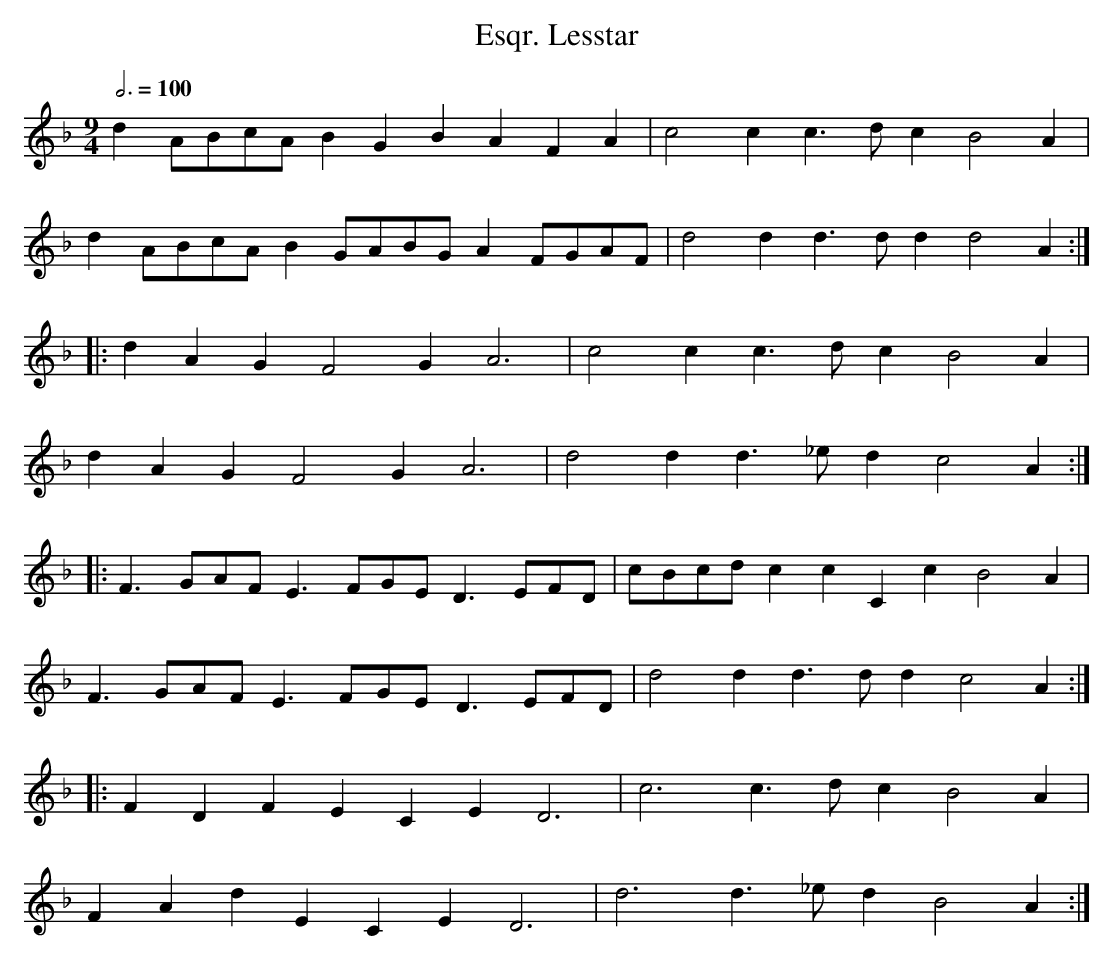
X:1
T:Esqr. Lesstar
M:9/4
L:1/4
Q:3/4=100
K:Dmin
dA/B/c/A/BGBAFA|c2cc>dcB2A|
dA/B/c/A/BG/A/B/G/AF/G/A/F/|d2dd>ddd2A:|
|:dAGF2GA3|c2cc>dcB2A|
dAGF2GA3|d2dd>_edc2A:|
L:1/8
|:F3GAFE3FGED3EFD|cBcdc2c2C2c2B4A2|
F3GAFE3FGED3EFD|d4d2d3dd2c4A2:|
L:1/4
|:FDFECED3|c3c>dcB2A|
FAdECED3|d3d>_edB2A:|
